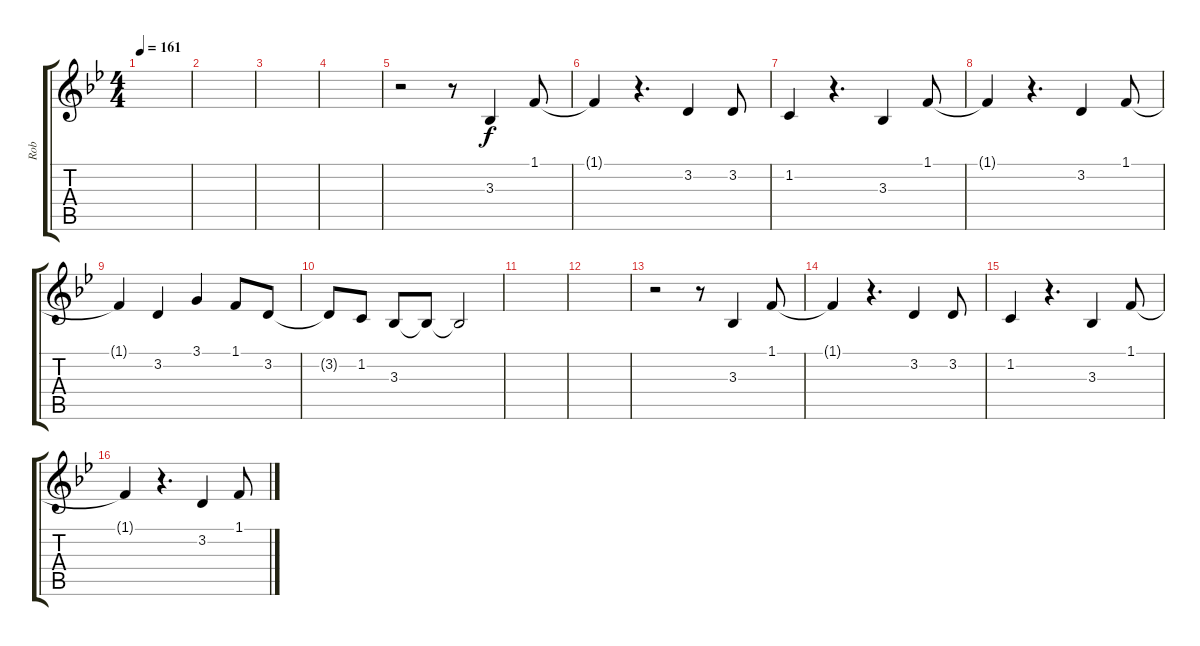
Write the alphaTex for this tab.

\track ("Rob" "Rob") {instrument brightacousticpiano}
\staff {score tabs}
\tuning (E4 B3 G3 D3 A2 E2) {hide}
\ts (4 4)
\tempo 161
\clef g2
\ks bb
|
|
|
|
r.2 r.8 3.3.4 1.1.8 |
1.1{t}.4 r.4{d} 3.2.4 3.2.8 |
1.2.4 r.4{d} 3.3.4 1.1.8 |
1.1{t}.4 r.4{d} 3.2.4 1.1.8 |
1.1{t}.4 3.2.4 3.1.4 1.1.8 3.2.8 |
3.2{t}.8 1.2.8 3.3.8 3.3{t}.8 3.3{t}.2 |
|
|
r.2 r.8 3.3.4 1.1.8 |
1.1{t}.4 r.4{d} 3.2.4 3.2.8 |
1.2.4 r.4{d} 3.3.4 1.1.8 |
1.1{t}.4 r.4{d} 3.2.4 1.1.8
